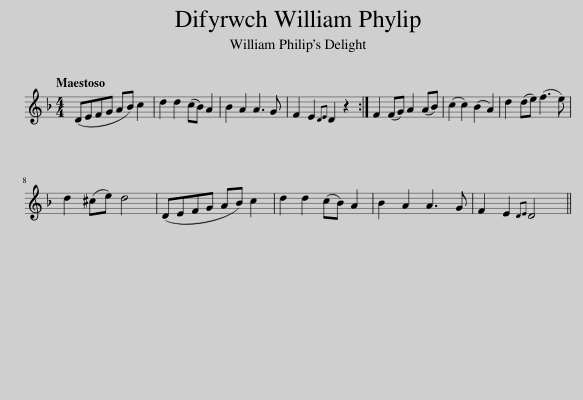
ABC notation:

X:1
L:1/8
Q:1/4=120
M:4/4
I:linebreak $
K:Dmin
V:1 treble
V:1
 (DEFG AB) c2 | d2 d2 (cB) A2 | B2 A2 A3 G | F2 E2{DE} D2 z2 :| F2 (FG) A2 (AB) | %5
 (c2 c2) (B2 A2) | d2 (de) (f3 e) |$ d2 (^ce) d4 | (DEFG AB) c2 | d2 d2 (cB) A2 | %10
 B2 A2 A3 G | F2 E2{DE} D4 || %12
